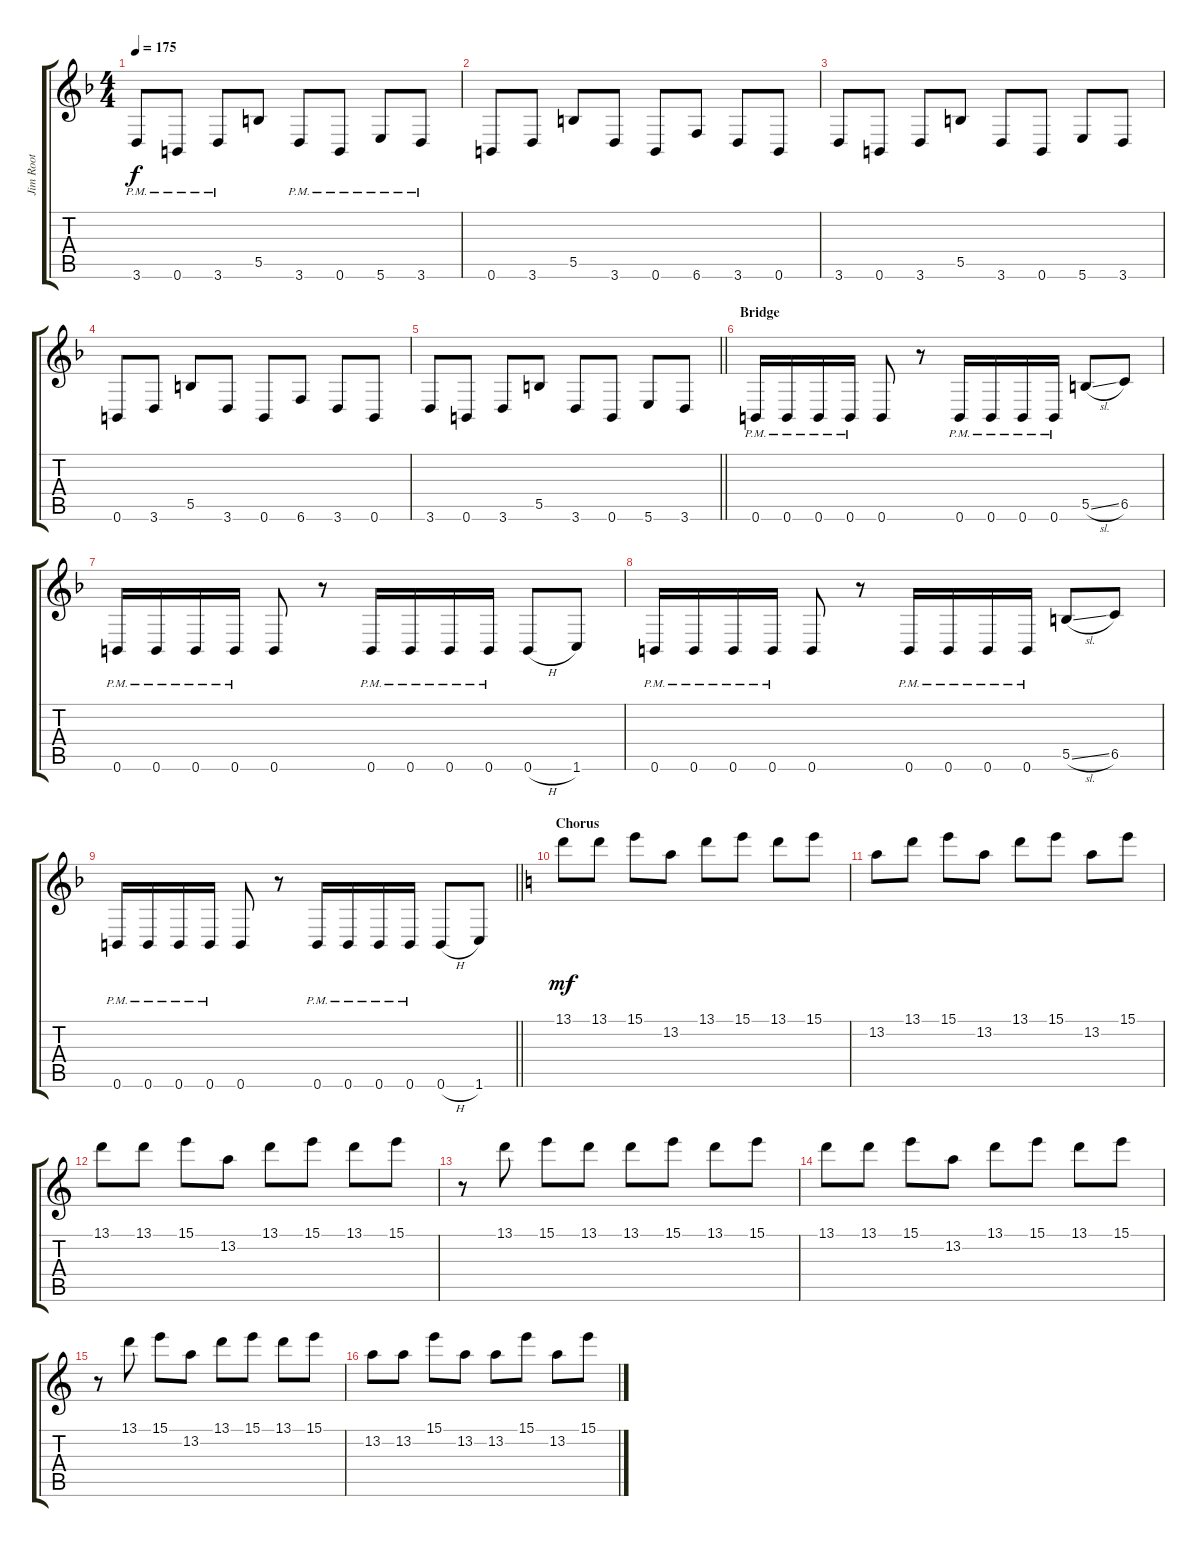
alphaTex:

\track ("Jim Root" "Jim Root") {instrument distortionguitar}
\staff {score tabs}
\tuning (Db4 Ab3 E3 B2 Gb2 B1) {hide}
\ts (4 4)
\tempo 175
\clef g2
\ks f
3.6{pm}.8{dy f} 0.6{pm}.8 3.6{pm}.8 5.5.8 3.6{pm}.8 0.6{pm}.8 5.6{pm}.8 3.6{pm}.8 |
0.6.8 3.6.8 5.5.8 3.6.8 0.6.8 6.6.8 3.6.8 0.6.8 |
3.6.8 0.6.8 3.6.8 5.5.8 3.6.8 0.6.8 5.6.8 3.6.8 |
0.6.8 3.6.8 5.5.8 3.6.8 0.6.8 6.6.8 3.6.8 0.6.8 |
\barLineRight lightlight
3.6.8 0.6.8 3.6.8 5.5.8 3.6.8 0.6.8 5.6.8 3.6.8 |
\section ("" "Bridge")
0.6{pm}.16 0.6{pm}.16 0.6{pm}.16 0.6{pm}.16 0.6.8 r.8 0.6{pm}.16 0.6{pm}.16 0.6{pm}.16 0.6{pm}.16 5.5{sl}.8 6.5.8 |
0.6{pm}.16 0.6{pm}.16 0.6{pm}.16 0.6{pm}.16 0.6.8 r.8 0.6{pm}.16 0.6{pm}.16 0.6{pm}.16 0.6{pm}.16 0.6{h}.8 1.6.8 |
0.6{pm}.16 0.6{pm}.16 0.6{pm}.16 0.6{pm}.16 0.6.8 r.8 0.6{pm}.16 0.6{pm}.16 0.6{pm}.16 0.6{pm}.16 5.5{sl}.8 6.5.8 |
\barLineRight lightlight
0.6{pm}.16 0.6{pm}.16 0.6{pm}.16 0.6{pm}.16 0.6.8 r.8 0.6{pm}.16 0.6{pm}.16 0.6{pm}.16 0.6{pm}.16 0.6{h}.8 1.6.8 |
\section ("" "Chorus")
\ks c
13.1.8{dy mf} 13.1.8 15.1.8 13.2.8 13.1.8 15.1.8 13.1.8 15.1.8 |
13.2.8 13.1.8 15.1.8 13.2.8 13.1.8 15.1.8 13.2.8 15.1.8 |
13.1.8 13.1.8 15.1.8 13.2.8 13.1.8 15.1.8 13.1.8 15.1.8 |
r.8 13.1.8 15.1.8 13.1.8 13.1.8 15.1.8 13.1.8 15.1.8 |
13.1.8 13.1.8 15.1.8 13.2.8 13.1.8 15.1.8 13.1.8 15.1.8 |
r.8 13.1.8 15.1.8 13.2.8 13.1.8 15.1.8 13.1.8 15.1.8 |
13.2.8 13.2.8 15.1.8 13.2.8 13.2.8 15.1.8 13.2.8 15.1.8
